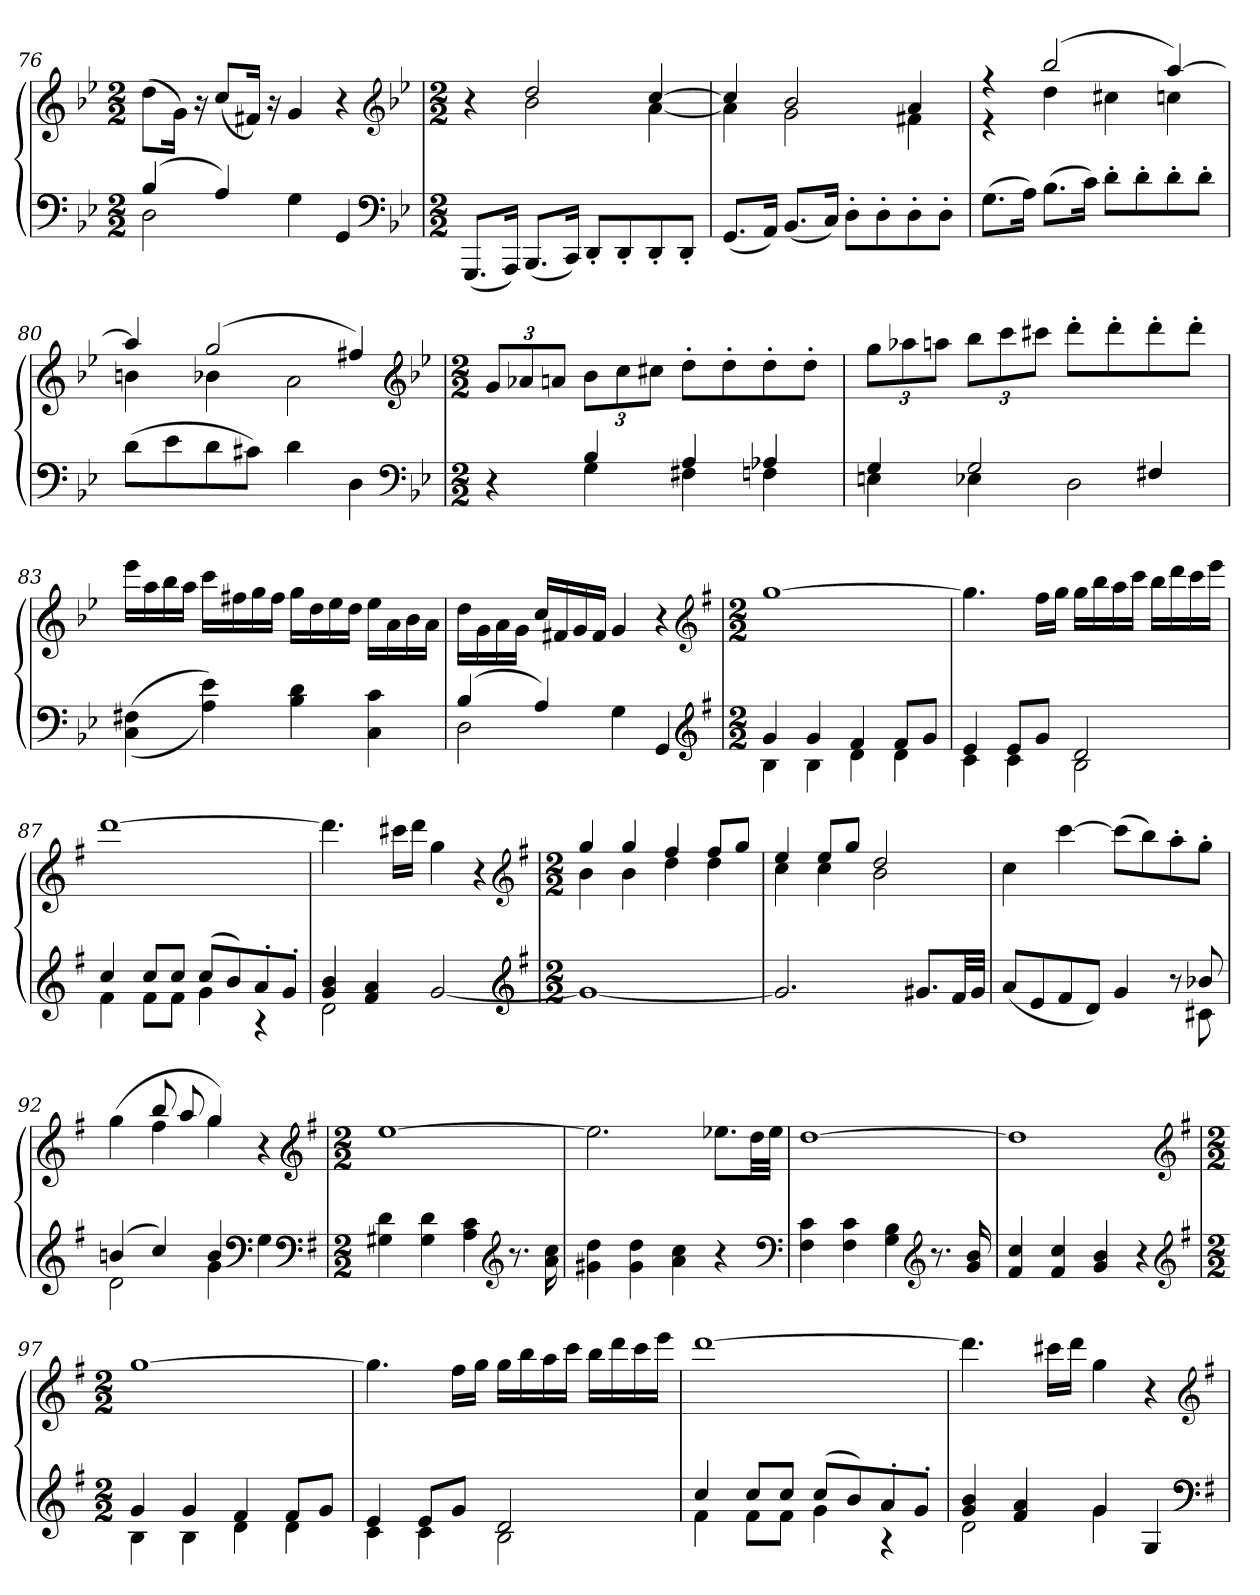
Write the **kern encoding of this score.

**kern	**kern
*part1	*part1
*staff2	*staff1
*clefF4	*clefG2
*k[b-e-]	*k[b-e-]
*g:	*g:
*M2/2	*M2/2
=76	=76
*^	*
(4B-	2D	(8ddL
.	.	16gJk)
.	.	16r
4A)	.	(8ccL
.	.	16f#XJk)
.	.	16r
4G	2ryy	4g
4GG	.	4r
*v	*v	*
*clefF4	*clefG2
*k[b-e-]	*k[b-e-]
*g:	*g:
=77	=77
*M2/2	*M2/2
*	*^
(8.GGGL	4r	4ryy
16AAAJk)	.	.
(8.BBB-L	2dd	2b-
16CCJk)	.	.
8DD'L	.	.
8DD'	.	.
8DD'	[4cc	[4a
8DD'J	.	.
=78	=78	=78
(8.GGL	4cc]	4a]
16AAJk)	.	.
(8.BB-L	2b-	2g
16CJk)	.	.
8D'L	.	.
8D'	.	.
8D'	4a	4f#X
8D'J	.	.
=79	=79	=79
(8.GL	4r	4r
16AJk)	.	.
(8.B-L	(2bb-	4dd
16cJk)	.	.
8d'L	.	4cc#X
8d'	.	.
8d'	[4aa)	4ccn
8d'J	.	.
=80	=80	=80
(8dL	4aa]	4bn
8e-	.	.
8d	(2gg	4b-X
8c#XJ)	.	.
4d	.	2a
4D	4ff#X)	.
*	*v	*v
*clefF4	*clefG2
*k[b-e-]	*k[b-e-]
*g:	*g:
=81	=81
*M2/2	*M2/2
*^	*
4r	4ryy	12gL
.	.	12a-X
.	.	12anJ
4B-	4G	12b-L
.	.	12cc
.	.	12cc#XJ
4A	4F#X	8dd'L
.	.	8dd'
4A-X	4Fn	8dd'
.	.	8dd'J
=82	=82	=82
4G	4En	12ggL
.	.	12aa-X
.	.	12aanJ
2G	4E-X	12bb-L
.	.	12ccc
.	.	12ccc#XJ
.	2D	8ddd'L
.	.	8ddd'
4F#X	.	8ddd'
.	.	8ddd'J
*v	*v	*
=83	=83
(<(>4C 4F#X	16eee-LL
.	16aa
.	16bb-
.	16aaJJ
4A 4e-))	16cccLL
.	16ff#X
.	16gg
.	16ff#JJ
4B- 4d	16ggLL
.	16dd
.	16ee-
.	16ddJJ
4C 4c	16ee-LL
.	16a
.	16b-
.	16aJJ
=84	=84
*^	*
(4B-	2D	16ddLL
.	.	16g
.	.	16a
.	.	16gJJ
4A)	.	16ccLL
.	.	16f#X
.	.	16g
.	.	16f#JJ
4G	2ryy	4g
4GG	.	4r
*clefG2	*	*clefG2
*k[f#]	*	*k[f#]
*G:	*	*G:
=85	=85	=85
*M2/2	*	*M2/2
4g	4B	[1gg
4g	4B	.
4f#	4d	.
8f#L	4d	.
8gJ	.	.
=86	=86	=86
4e	4c	4.gg]
8eL	4c	.
8gJ	.	16ff#LL
.	.	16ggJJ
2d	2B	16ggLL
.	.	16bb
.	.	16aa
.	.	16cccJJ
.	.	16bbLL
.	.	16ddd
.	.	16ccc
.	.	16eeeJJ
=87	=87	=87
4cc	4f#	[1ddd
8ccL	8f#L	.
8ccJ	8f#J	.
(8ccL	4g	.
8b)	.	.
8a'	4r	.
8g'J	.	.
=88	=88	=88
4g 4b	2d	4.ddd]
4f# 4a	.	.
.	.	16ccc#XLL
.	.	16dddJJ
[2g	2ryy	4gg
.	.	4r
*v	*v	*
*clefG2	*clefG2
*k[f#]	*k[f#]
*G:	*G:
=89	=89
*M2/2	*M2/2
*	*^
1g_	4gg	4b
.	4gg	4b
.	4ff#	4dd
.	8ff#L	4dd
.	8ggJ	.
=90	=90	=90
2.g]	4ee	4cc
.	8eeL	4cc
.	8ggJ	.
.	2dd	2b
8.g#XL	.	.
32f#LL	.	.
32g#JJJ	.	.
*	*v	*v
=91	=91
*^	*
(8aL	2..ryy	4cc
8e	.	.
8f#	.	[4ccc
8dJ)	.	.
4g	.	(8cccL]
.	.	8bb)
8r	.	8aa'
8b-X	8c#X	8gg'J
=92	=92	=92
*	*	*^
(4bn	2d	(4gg	4ryy
4cc)	.	8bb	4ff#
.	.	8aa	.
4b	4g	4gg)	4gg
*clefF4	*	*	*
4G	4ryy	4r	4ryy
*v	*v	*	*
*	*v	*v
*clefF4	*clefG2
*k[f#]	*k[f#]
*G:	*G:
=93	=93
*M2/2	*M2/2
4G#X 4d	[1ee
4G# 4d	.
4A 4c	.
*clefG2	*
8.r	.
16a 16cc	.
=94	=94
4g#X 4dd	2.ee]
4g# 4dd	.
4a 4cc	.
4r	8.ee-XL
.	32ddLL
.	32ee-JJJ
*clefF4	*
=95	=95
4F# 4c	[1dd
4F# 4c	.
4G 4B	.
*clefG2	*
8.r	.
16g 16b	.
=96	=96
4f# 4cc	1dd]
4f# 4cc	.
4g 4b	.
4r	.
*clefG2	*clefG2
*k[f#]	*k[f#]
*G:	*G:
=97	=97
*M2/2	*M2/2
*^	*
4g	4B	[1gg
4g	4B	.
4f#	4d	.
8f#L	4d	.
8gJ	.	.
=98	=98	=98
4e	4c	4.gg]
8eL	4c	.
8gJ	.	16ff#LL
.	.	16ggJJ
2d	2B	16ggLL
.	.	16bb
.	.	16aa
.	.	16cccJJ
.	.	16bbLL
.	.	16ddd
.	.	16ccc
.	.	16eeeJJ
=99	=99	=99
4cc	4f#	[1ddd
8ccL	8f#L	.
8ccJ	8f#J	.
(8ccL	4g	.
8b)	.	.
8a'	4r	.
8g'J	.	.
=100	=100	=100
4g 4b	2d	4.ddd]
4f# 4a	.	.
.	.	16ccc#XLL
.	.	16dddJJ
4g	4g	4gg
4G	4ryy	4r
*v	*v	*
*clefF4	*clefG2
*k[f#]	*k[f#]
*G:	*G:
=	=
*-	*-
